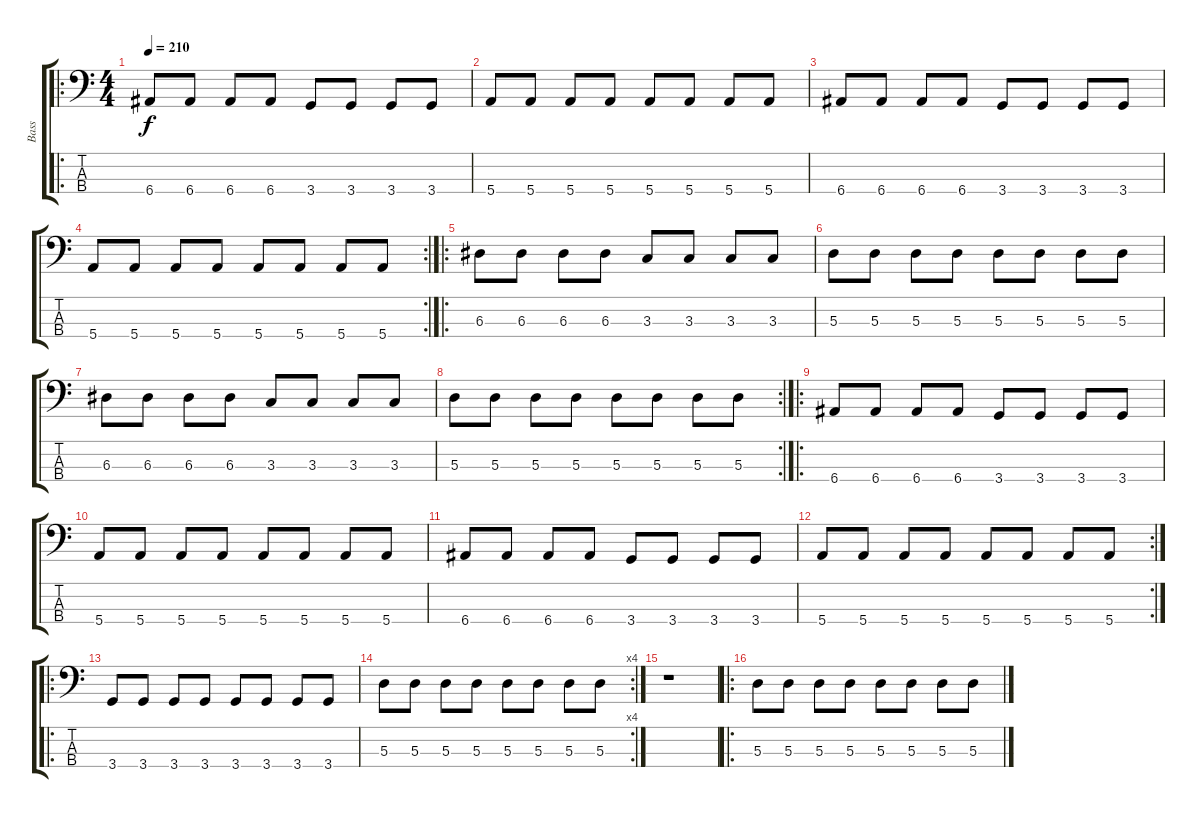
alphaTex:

\track ("Bass" "Bass") {instrument electricbassfinger}
\staff {score tabs}
\tuning (G2 D2 A1 E1) {hide}
\ro
\ts (4 4)
\tempo 210
\clef f4
\ks c
6.4.8{dy f} 6.4.8 6.4.8 6.4.8 3.4.8 3.4.8 3.4.8 3.4.8 |
5.4.8 5.4.8 5.4.8 5.4.8 5.4.8 5.4.8 5.4.8 5.4.8 |
6.4.8 6.4.8 6.4.8 6.4.8 3.4.8 3.4.8 3.4.8 3.4.8 |
\rc 2
5.4.8 5.4.8 5.4.8 5.4.8 5.4.8 5.4.8 5.4.8 5.4.8 |
\ro
6.3.8 6.3.8 6.3.8 6.3.8 3.3.8 3.3.8 3.3.8 3.3.8 |
5.3.8 5.3.8 5.3.8 5.3.8 5.3.8 5.3.8 5.3.8 5.3.8 |
6.3.8 6.3.8 6.3.8 6.3.8 3.3.8 3.3.8 3.3.8 3.3.8 |
\rc 2
5.3.8 5.3.8 5.3.8 5.3.8 5.3.8 5.3.8 5.3.8 5.3.8 |
\ro
6.4.8 6.4.8 6.4.8 6.4.8 3.4.8 3.4.8 3.4.8 3.4.8 |
5.4.8 5.4.8 5.4.8 5.4.8 5.4.8 5.4.8 5.4.8 5.4.8 |
6.4.8 6.4.8 6.4.8 6.4.8 3.4.8 3.4.8 3.4.8 3.4.8 |
\rc 2
5.4.8 5.4.8 5.4.8 5.4.8 5.4.8 5.4.8 5.4.8 5.4.8 |
\ro
3.4.8 3.4.8 3.4.8 3.4.8 3.4.8 3.4.8 3.4.8 3.4.8 |
\rc 4
5.3.8 5.3.8 5.3.8 5.3.8 5.3.8 5.3.8 5.3.8 5.3.8 |
r.1 |
\ro
5.3.8 5.3.8 5.3.8 5.3.8 5.3.8 5.3.8 5.3.8 5.3.8
